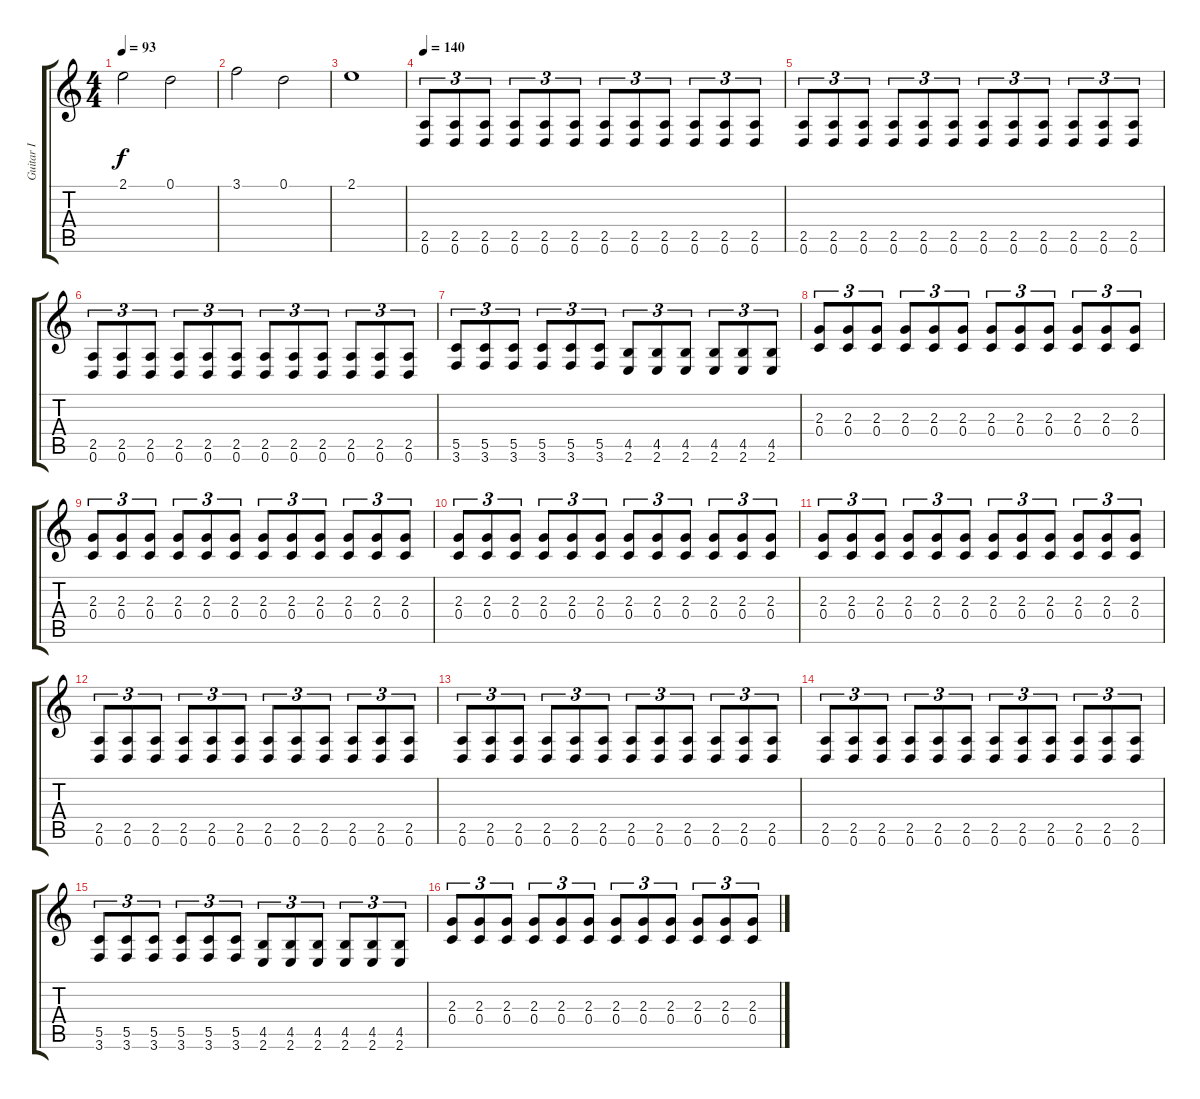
\track ("Guitar I" "Guitar I") {instrument distortionguitar}
\staff {score tabs}
\tuning (D4 A3 F3 C3 G2 D2) {hide}
\ts (4 4)
\tempo 93
\clef g2
\ks c
2.1{t}.2{dy f} 0.1.2 |
3.1.2 0.1.2 |
2.1.1 |
\tempo 140
(2.5 0.6).8{tu (3 2)} (2.5 0.6).8{tu (3 2)} (2.5 0.6).8{tu (3 2)} (2.5 0.6).8{tu (3 2)} (2.5 0.6).8{tu (3 2)} (2.5 0.6).8{tu (3 2)} (2.5 0.6).8{tu (3 2)} (2.5 0.6).8{tu (3 2)} (2.5 0.6).8{tu (3 2)} (2.5 0.6).8{tu (3 2)} (2.5 0.6).8{tu (3 2)} (2.5 0.6).8{tu (3 2)} |
(2.5 0.6).8{tu (3 2)} (2.5 0.6).8{tu (3 2)} (2.5 0.6).8{tu (3 2)} (2.5 0.6).8{tu (3 2)} (2.5 0.6).8{tu (3 2)} (2.5 0.6).8{tu (3 2)} (2.5 0.6).8{tu (3 2)} (2.5 0.6).8{tu (3 2)} (2.5 0.6).8{tu (3 2)} (2.5 0.6).8{tu (3 2)} (2.5 0.6).8{tu (3 2)} (2.5 0.6).8{tu (3 2)} |
(2.5 0.6).8{tu (3 2)} (2.5 0.6).8{tu (3 2)} (2.5 0.6).8{tu (3 2)} (2.5 0.6).8{tu (3 2)} (2.5 0.6).8{tu (3 2)} (2.5 0.6).8{tu (3 2)} (2.5 0.6).8{tu (3 2)} (2.5 0.6).8{tu (3 2)} (2.5 0.6).8{tu (3 2)} (2.5 0.6).8{tu (3 2)} (2.5 0.6).8{tu (3 2)} (2.5 0.6).8{tu (3 2)} |
(5.5 3.6).8{tu (3 2)} (5.5 3.6).8{tu (3 2)} (5.5 3.6).8{tu (3 2)} (5.5 3.6).8{tu (3 2)} (5.5 3.6).8{tu (3 2)} (5.5 3.6).8{tu (3 2)} (4.5 2.6).8{tu (3 2)} (4.5 2.6).8{tu (3 2)} (4.5 2.6).8{tu (3 2)} (4.5 2.6).8{tu (3 2)} (4.5 2.6).8{tu (3 2)} (4.5 2.6).8{tu (3 2)} |
(2.3 0.4).8{tu (3 2)} (2.3 0.4).8{tu (3 2)} (2.3 0.4).8{tu (3 2)} (2.3 0.4).8{tu (3 2)} (2.3 0.4).8{tu (3 2)} (2.3 0.4).8{tu (3 2)} (2.3 0.4).8{tu (3 2)} (2.3 0.4).8{tu (3 2)} (2.3 0.4).8{tu (3 2)} (2.3 0.4).8{tu (3 2)} (2.3 0.4).8{tu (3 2)} (2.3 0.4).8{tu (3 2)} |
(2.3 0.4).8{tu (3 2)} (2.3 0.4).8{tu (3 2)} (2.3 0.4).8{tu (3 2)} (2.3 0.4).8{tu (3 2)} (2.3 0.4).8{tu (3 2)} (2.3 0.4).8{tu (3 2)} (2.3 0.4).8{tu (3 2)} (2.3 0.4).8{tu (3 2)} (2.3 0.4).8{tu (3 2)} (2.3 0.4).8{tu (3 2)} (2.3 0.4).8{tu (3 2)} (2.3 0.4).8{tu (3 2)} |
(2.3 0.4).8{tu (3 2)} (2.3 0.4).8{tu (3 2)} (2.3 0.4).8{tu (3 2)} (2.3 0.4).8{tu (3 2)} (2.3 0.4).8{tu (3 2)} (2.3 0.4).8{tu (3 2)} (2.3 0.4).8{tu (3 2)} (2.3 0.4).8{tu (3 2)} (2.3 0.4).8{tu (3 2)} (2.3 0.4).8{tu (3 2)} (2.3 0.4).8{tu (3 2)} (2.3 0.4).8{tu (3 2)} |
(2.3 0.4).8{tu (3 2)} (2.3 0.4).8{tu (3 2)} (2.3 0.4).8{tu (3 2)} (2.3 0.4).8{tu (3 2)} (2.3 0.4).8{tu (3 2)} (2.3 0.4).8{tu (3 2)} (2.3 0.4).8{tu (3 2)} (2.3 0.4).8{tu (3 2)} (2.3 0.4).8{tu (3 2)} (2.3 0.4).8{tu (3 2)} (2.3 0.4).8{tu (3 2)} (2.3 0.4).8{tu (3 2)} |
(2.5 0.6).8{tu (3 2)} (2.5 0.6).8{tu (3 2)} (2.5 0.6).8{tu (3 2)} (2.5 0.6).8{tu (3 2)} (2.5 0.6).8{tu (3 2)} (2.5 0.6).8{tu (3 2)} (2.5 0.6).8{tu (3 2)} (2.5 0.6).8{tu (3 2)} (2.5 0.6).8{tu (3 2)} (2.5 0.6).8{tu (3 2)} (2.5 0.6).8{tu (3 2)} (2.5 0.6).8{tu (3 2)} |
(2.5 0.6).8{tu (3 2)} (2.5 0.6).8{tu (3 2)} (2.5 0.6).8{tu (3 2)} (2.5 0.6).8{tu (3 2)} (2.5 0.6).8{tu (3 2)} (2.5 0.6).8{tu (3 2)} (2.5 0.6).8{tu (3 2)} (2.5 0.6).8{tu (3 2)} (2.5 0.6).8{tu (3 2)} (2.5 0.6).8{tu (3 2)} (2.5 0.6).8{tu (3 2)} (2.5 0.6).8{tu (3 2)} |
(2.5 0.6).8{tu (3 2)} (2.5 0.6).8{tu (3 2)} (2.5 0.6).8{tu (3 2)} (2.5 0.6).8{tu (3 2)} (2.5 0.6).8{tu (3 2)} (2.5 0.6).8{tu (3 2)} (2.5 0.6).8{tu (3 2)} (2.5 0.6).8{tu (3 2)} (2.5 0.6).8{tu (3 2)} (2.5 0.6).8{tu (3 2)} (2.5 0.6).8{tu (3 2)} (2.5 0.6).8{tu (3 2)} |
(5.5 3.6).8{tu (3 2)} (5.5 3.6).8{tu (3 2)} (5.5 3.6).8{tu (3 2)} (5.5 3.6).8{tu (3 2)} (5.5 3.6).8{tu (3 2)} (5.5 3.6).8{tu (3 2)} (4.5 2.6).8{tu (3 2)} (4.5 2.6).8{tu (3 2)} (4.5 2.6).8{tu (3 2)} (4.5 2.6).8{tu (3 2)} (4.5 2.6).8{tu (3 2)} (4.5 2.6).8{tu (3 2)} |
(2.3 0.4).8{tu (3 2)} (2.3 0.4).8{tu (3 2)} (2.3 0.4).8{tu (3 2)} (2.3 0.4).8{tu (3 2)} (2.3 0.4).8{tu (3 2)} (2.3 0.4).8{tu (3 2)} (2.3 0.4).8{tu (3 2)} (2.3 0.4).8{tu (3 2)} (2.3 0.4).8{tu (3 2)} (2.3 0.4).8{tu (3 2)} (2.3 0.4).8{tu (3 2)} (2.3 0.4).8{tu (3 2)}
